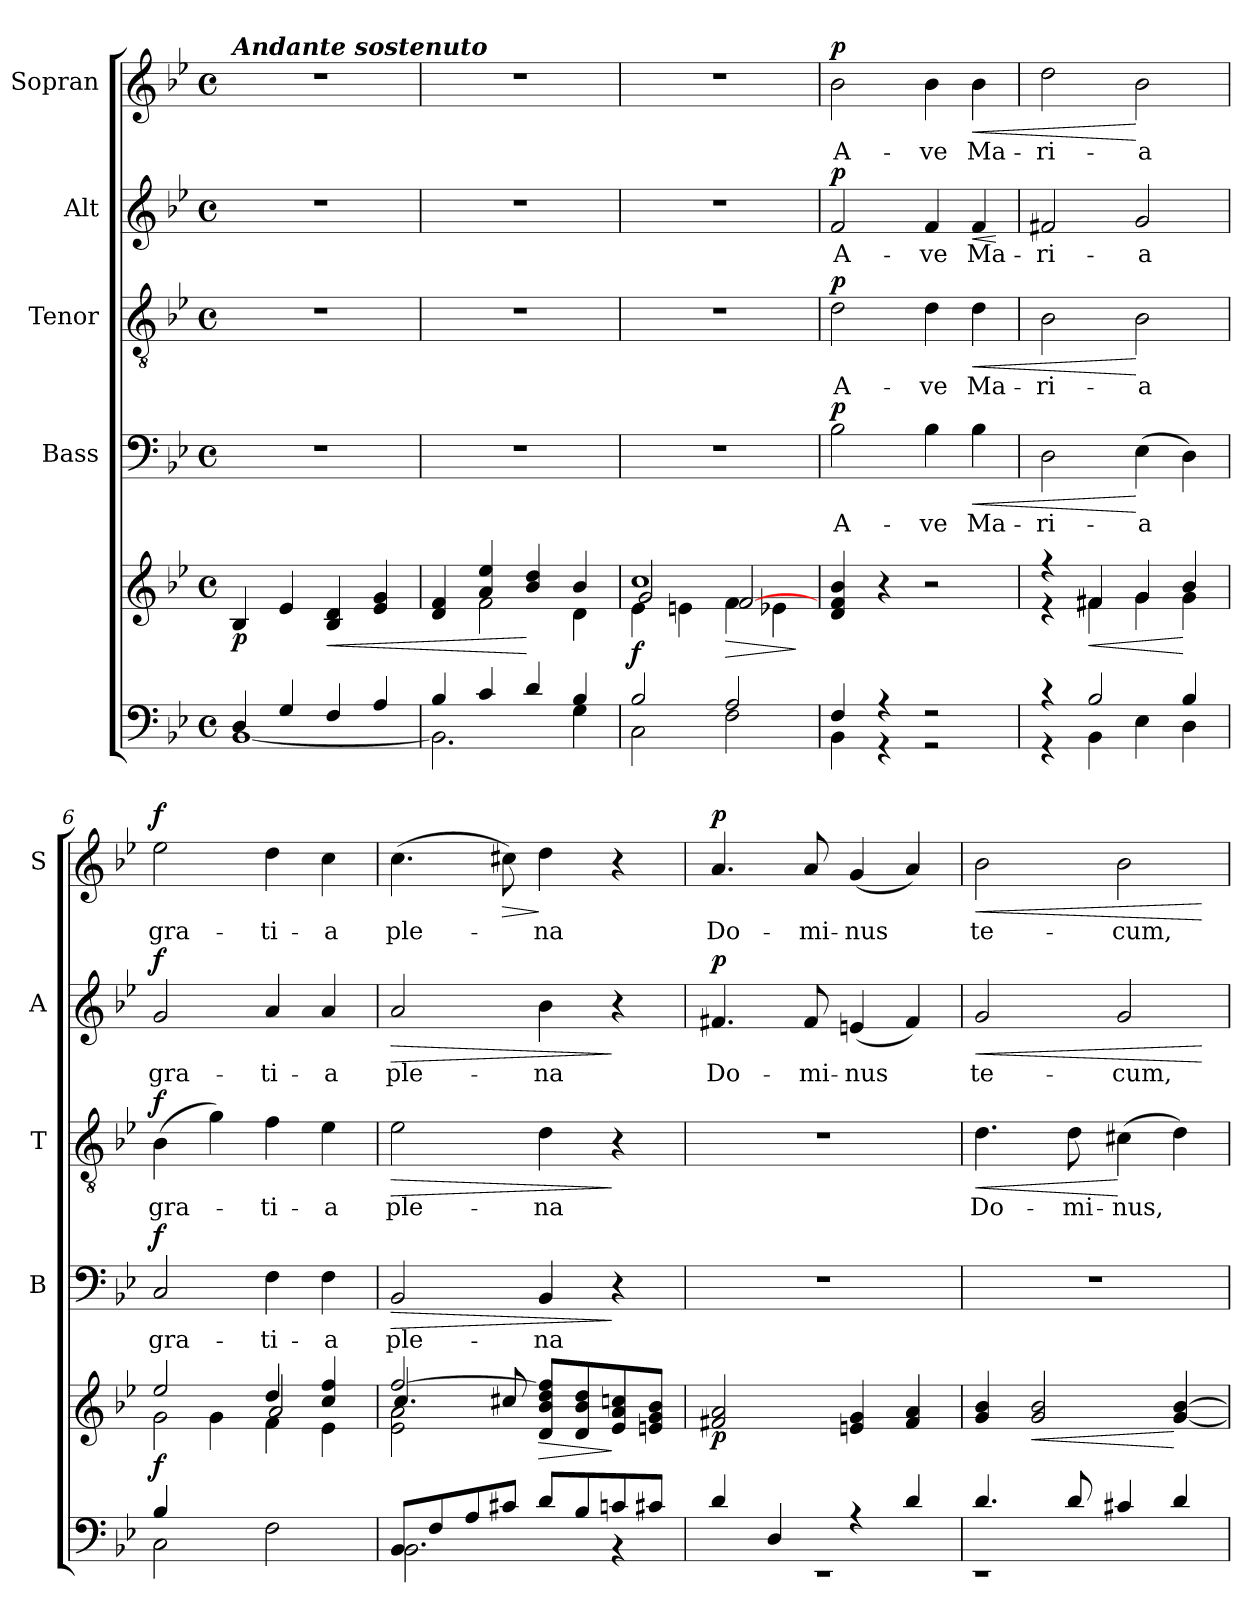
**kern	**kern	**dynam	**kern	**text	**dynam	**kern	**text	**dynam	**kern	**text	**dynam	**kern	**text	**dynam
*part5	*part5	*part5	*part4	*part4	*part4	*part3	*part3	*part3	*part2	*part2	*part2	*part1	*part1	*part1
*staff6	*staff5	*staff5/6	*staff4	*staff4	*staff4	*staff3	*staff3	*staff3	*staff2	*staff2	*staff2	*staff1	*staff1	*staff1
*	*	*	*I"Bass	*	*	*I"Tenor	*	*	*I"Alt	*	*	*I"Sopran	*	*
*	*	*	*I'B	*	*	*I'T	*	*	*I'A	*	*	*I'S	*	*
*clefF4	*clefG2	*	*clefF4	*	*	*clefGv2	*	*	*clefG2	*	*	*clefG2	*	*
*k[b-e-]	*k[b-e-]	*	*k[b-e-]	*	*	*k[b-e-]	*	*	*k[b-e-]	*	*	*k[b-e-]	*	*
*B-:	*B-:	*	*B-:	*	*	*B-:	*	*	*B-:	*	*	*B-:	*	*
*M4/4	*M4/4	*	*M4/4	*	*	*M4/4	*	*	*M4/4	*	*	*M4/4	*	*
*met(c)	*met(c)	*	*met(c)	*	*	*met(c)	*	*	*met(c)	*	*	*met(c)	*	*
=1	=1	=1	=1	=1	=1	=1	=1	=1	=1	=1	=1	=1	=1	=1
*^	*	*	*	*	*	*	*	*	*	*	*	*	*	*
!	!	!	!	!	!	!	!	!	!	!	!	!	!LO:TX:a:Bi:t=Andante sostenuto	!	!
!	!	!	!LO:DY:b	!	!	!	!	!	!	!	!	!	!	!	!
4D/	[<1BB-	4B-/	p	1r	.	.	1r	.	.	1r	.	.	1r	.	.
4G/	.	4e-/	.	.	.	.	.	.	.	.	.	.	.	.	.
!	!	!	!LO:HP:b	!	!	!	!	!	!	!	!	!	!	!	!
4F/	.	4B-/ 4d/	<	.	.	.	.	.	.	.	.	.	.	.	.
4A/	.	4e-/ 4g/	.	.	.	.	.	.	.	.	.	.	.	.	.
=2	=2	=2	=2	=2	=2	=2	=2	=2	=2	=2	=2	=2	=2	=2	=2
*	*	*^	*	*	*	*	*	*	*	*	*	*	*	*	*
4B-/	2.BB-\]	4d/ 4f/	4ryy	.	1r	.	.	1r	.	.	1r	.	.	1r	.	.
4c/	.	4a/ 4ee-/	2f\	.	.	.	.	.	.	.	.	.	.	.	.	.
4d/	.	4b-/ 4dd/	.	[	.	.	.	.	.	.	.	.	.	.	.	.
4B-/	4G\	4b-/	4d\	.	.	.	.	.	.	.	.	.	.	.	.	.
=3	=3	=3	=3	=3	=3	=3	=3	=3	=3	=3	=3	=3	=3	=3	=3	=3
*	*	*	*^	*	*	*	*	*	*	*	*	*	*	*	*	*
!	!	!	!	!	!LO:DY:b	!	!	!	!	!	!	!	!	!	!	!	!
2B-/	2C\	1cc	4e-\	2g/	f	1r	.	.	1r	.	.	1r	.	.	1r	.	.
.	.	.	4en\	.	.	.	.	.	.	.	.	.	.	.	.	.	.
!	!	!	!	!	!LO:HP:b	!	!	!	!	!	!	!	!	!	!	!	!
2A/	2F\	.	4f\	[>2f/	>	.	.	.	.	.	.	.	.	.	.	.	.
.	.	.	4e-X\	.	.	.	.	.	.	.	.	.	.	.	.	.	.
*v	*v	*	*	*	*	*	*	*	*	*	*	*	*	*	*	*	*
*	*v	*v	*v	*	*	*	*	*	*	*	*	*	*	*	*	*
.	.	]	.	.	.	.	.	.	.	.	.	.	.	.
=4	=4	=4	=4	=4	=4	=4	=4	=4	=4	=4	=4	=4	=4	=4
*^	*	*	*	*	*	*	*	*	*	*	*	*	*	*
!	!	!	!	!	!LO:LY:b	!LO:DY:a	!	!LO:LY:b	!LO:DY:a	!	!LO:LY:b	!LO:DY:a	!	!LO:LY:b	!LO:DY:a
4F/	4BB-\	4d/ 4f/ 4b-/	.	2B-\	A-	p	2d\	A-	p	2f/	A-	p	2b-\	A-	p
4r	4r	4r	.	.	.	.	.	.	.	.	.	.	.	.	.
!	!	!	!	!	!LO:LY:b	!	!	!LO:LY:b	!	!	!LO:LY:b	!	!	!LO:LY:b	!
2r	2r	2r	.	4B-\	-ve	.	4d\	-ve	.	4f/	-ve	.	4b-\	-ve	.
!	!	!	!	!	!LO:LY:b	!LO:HP:b	!	!LO:LY:b	!LO:HP:b	!	!LO:LY:b	!LO:HP:b	!	!LO:LY:b	!LO:HP:b
.	.	.	.	4B-\	Ma-	<	4d\	Ma-	<	4f/	Ma-	<	4b-\	Ma-	<
*v	*v	*	*	*	*	*	*	*	*	*	*	*	*	*	*
.	.	.	.	.	.	.	.	.	.	.	[	.	.	.
=5	=5	=5	=5	=5	=5	=5	=5	=5	=5	=5	=5	=5	=5	=5
*^	*^	*	*	*	*	*	*	*	*	*	*	*	*	*
!	!	!	!	!	!	!LO:LY:b	!	!	!LO:LY:b	!	!	!LO:LY:b	!	!	!LO:LY:b	!
4r	4r	4r	4r	.	2D\	-ri-	.	2B-\	-ri-	.	2f#X/	-ri-	.	2dd\	-ri-	.
!	!	!	!	!LO:HP:b	!	!	!	!	!	!	!	!	!	!	!	!
2B-/	4BB-\	4f#X/	4f#X\	<	.	.	.	.	.	.	.	.	.	.	.	.
!	!	!	!	!	!	!LO:LY:b	!	!	!LO:LY:b	!	!	!LO:LY:b	!	!	!LO:LY:b	!
.	4E-\	4g/	4g\	.	(>4E-\	-a	[	2B-\	-a	[	2g/	-a	.	2b-\	-a	[
4B-/	4D\	4b-/	4g\	[	4D\)	.	.	.	.	.	.	.	.	.	.	.
=6	=6	=6	=6	=6	=6	=6	=6	=6	=6	=6	=6	=6	=6	=6	=6	=6
*	*	*	*^	*	*	*	*	*	*	*	*	*	*	*	*	*
!	!	!	!	!	!LO:DY:b	!	!LO:LY:b	!LO:DY:a	!	!LO:LY:b	!LO:DY:a	!	!LO:LY:b	!LO:DY:a	!	!LO:LY:b	!LO:DY:a
4B-/	2C\	2ee-/	4ryy	2g\	f	2C/	gra-	f	(>4B-\	gra-	f	2g/	gra-	f	2ee-\	gra-	f
2.ryy	.	.	4g\	.	.	.	.	.	4g\)	.	.	.	.	.	.	.	.
!	!	!	!	!	!	!	!LO:LY:b	!	!	!LO:LY:b	!	!	!LO:LY:b	!	!	!LO:LY:b	!
.	2F\	4dd/	4f\	2a/	.	4F\	-ti-	.	4f\	-ti-	.	4a/	-ti-	.	4dd\	-ti-	.
!	!	!	!	!	!	!	!LO:LY:b	!	!	!LO:LY:b	!	!	!LO:LY:b	!	!	!LO:LY:b	!
.	.	4cc/ 4ff/	4e-\	.	.	4F\	-a	.	4e-\	-a	.	4a/	-a	.	4cc\	-a	.
!!LO:LB:g=z
=7	=7	=7	=7	=7	=7	=7	=7	=7	=7	=7	=7	=7	=7	=7	=7	=7	=7
!	!	!	!	!	!	!	!LO:LY:b	!LO:HP:b	!	!LO:LY:b	!LO:HP:b	!	!LO:LY:b	!LO:HP:b	!	!LO:LY:b	!
8BB-/L	2.BB-\	[>2ff/	2e-\ 2a\	4.cc/	.	2BB-/	ple-	>	2e-\	ple-	>	2a/	ple-	>	(>4.cc\	ple-	.
8F/	.	.	.	.	.	.	.	.	.	.	.	.	.	.	.	.	.
8A/	.	.	.	.	.	.	.	.	.	.	.	.	.	.	.	.	.
!	!	!	!	!	!	!	!	!	!	!	!	!	!	!	!	!	!LO:HP:b
8c#X/J	.	.	.	8cc#X/	.	.	.	.	.	.	.	.	.	.	8cc#X\)	.	>
!	!	!	!	!	!LO:HP:b	!	!LO:LY:b	!	!	!LO:LY:b	!	!	!LO:LY:b	!	!	!LO:LY:b	!
8d/L	.	8d/ 8b-/ 8dd/ 8ff/]L	2ryy	2ryy	>	4BB-/	-na	.	4d\	-na	.	4b-\	-na	.	4dd\	-na	]
8B-/	.	8d/ 8b-/ 8dd/	.	.	.	.	.	.	.	.	.	.	.	.	.	.	.
8cn/	4rBB	8e-/ 8a/ 8cc/	.	.	]	4r	.	]	4r	.	]	4r	.	]	4r	.	.
8c#X/J	.	8en/ 8g/ 8b-/J	.	.	.	.	.	.	.	.	.	.	.	.	.	.	.
*	*	*v	*v	*v	*	*	*	*	*	*	*	*	*	*	*	*	*
=8	=8	=8	=8	=8	=8	=8	=8	=8	=8	=8	=8	=8	=8	=8	=8
!	!	!	!LO:DY:b	!	!	!	!	!	!	!	!LO:LY:b	!LO:DY:a	!	!LO:LY:b	!LO:DY:a
4d/	1rEE	2f#X/ 2a/	p	1r	.	.	1r	.	.	4.f#X/	Do-	p	4.a/	Do-	p
4D/	.	.	.	.	.	.	.	.	.	.	.	.	.	.	.
!	!	!	!	!	!	!	!	!	!	!	!LO:LY:b	!	!	!LO:LY:b	!
.	.	.	.	.	.	.	.	.	.	8f#/	-mi-	.	8a/	-mi-	.
!	!	!	!	!	!	!	!	!	!	!	!LO:LY:b	!	!	!LO:LY:b	!
4rG	.	4en/ 4g/	.	.	.	.	.	.	.	(<4en/	-nus	.	(<4g/	-nus	.
4d/	.	4f#/ 4a/	.	.	.	.	.	.	.	4f#/)	.	.	4a/)	.	.
=9	=9	=9	=9	=9	=9	=9	=9	=9	=9	=9	=9	=9	=9	=9	=9
!	!	!	!	!	!	!	!	!LO:LY:b	!LO:HP:b	!	!LO:LY:b	!LO:HP:b	!	!LO:LY:b	!LO:HP:b
4.d/	1rEE	4g/ 4b-/	.	1r	.	.	4.d\	Do-	<	2g/	te-	<	2b-\	te-	<
!	!	!	!LO:HP:b	!	!	!	!	!	!	!	!	!	!	!	!
.	.	2g/ 2b-/	<	.	.	.	.	.	.	.	.	.	.	.	.
!	!	!	!	!	!	!	!	!LO:LY:b	!	!	!	!	!	!	!
8d/	.	.	.	.	.	.	8d\	-mi-	.	.	.	.	.	.	.
!	!	!	!	!	!	!	!	!LO:LY:b	!	!	!LO:LY:b	!	!	!LO:LY:b	!
4c#X/	.	.	.	.	.	.	(>4c#X\	-nus,	[	2g/	-cum,	.	2b-\	-cum,	.
4d/	.	[4g/ [4b-/	[	.	.	.	4d\)	.	.	.	.	.	.	.	.
*v	*v	*	*	*	*	*	*	*	*	*	*	*	*	*	*
.	.	.	.	.	.	.	.	.	.	.	[	.	.	[
=	=	=	=	=	=	=	=	=	=	=	=	=	=	=
*-	*-	*-	*-	*-	*-	*-	*-	*-	*-	*-	*-	*-	*-	*-
